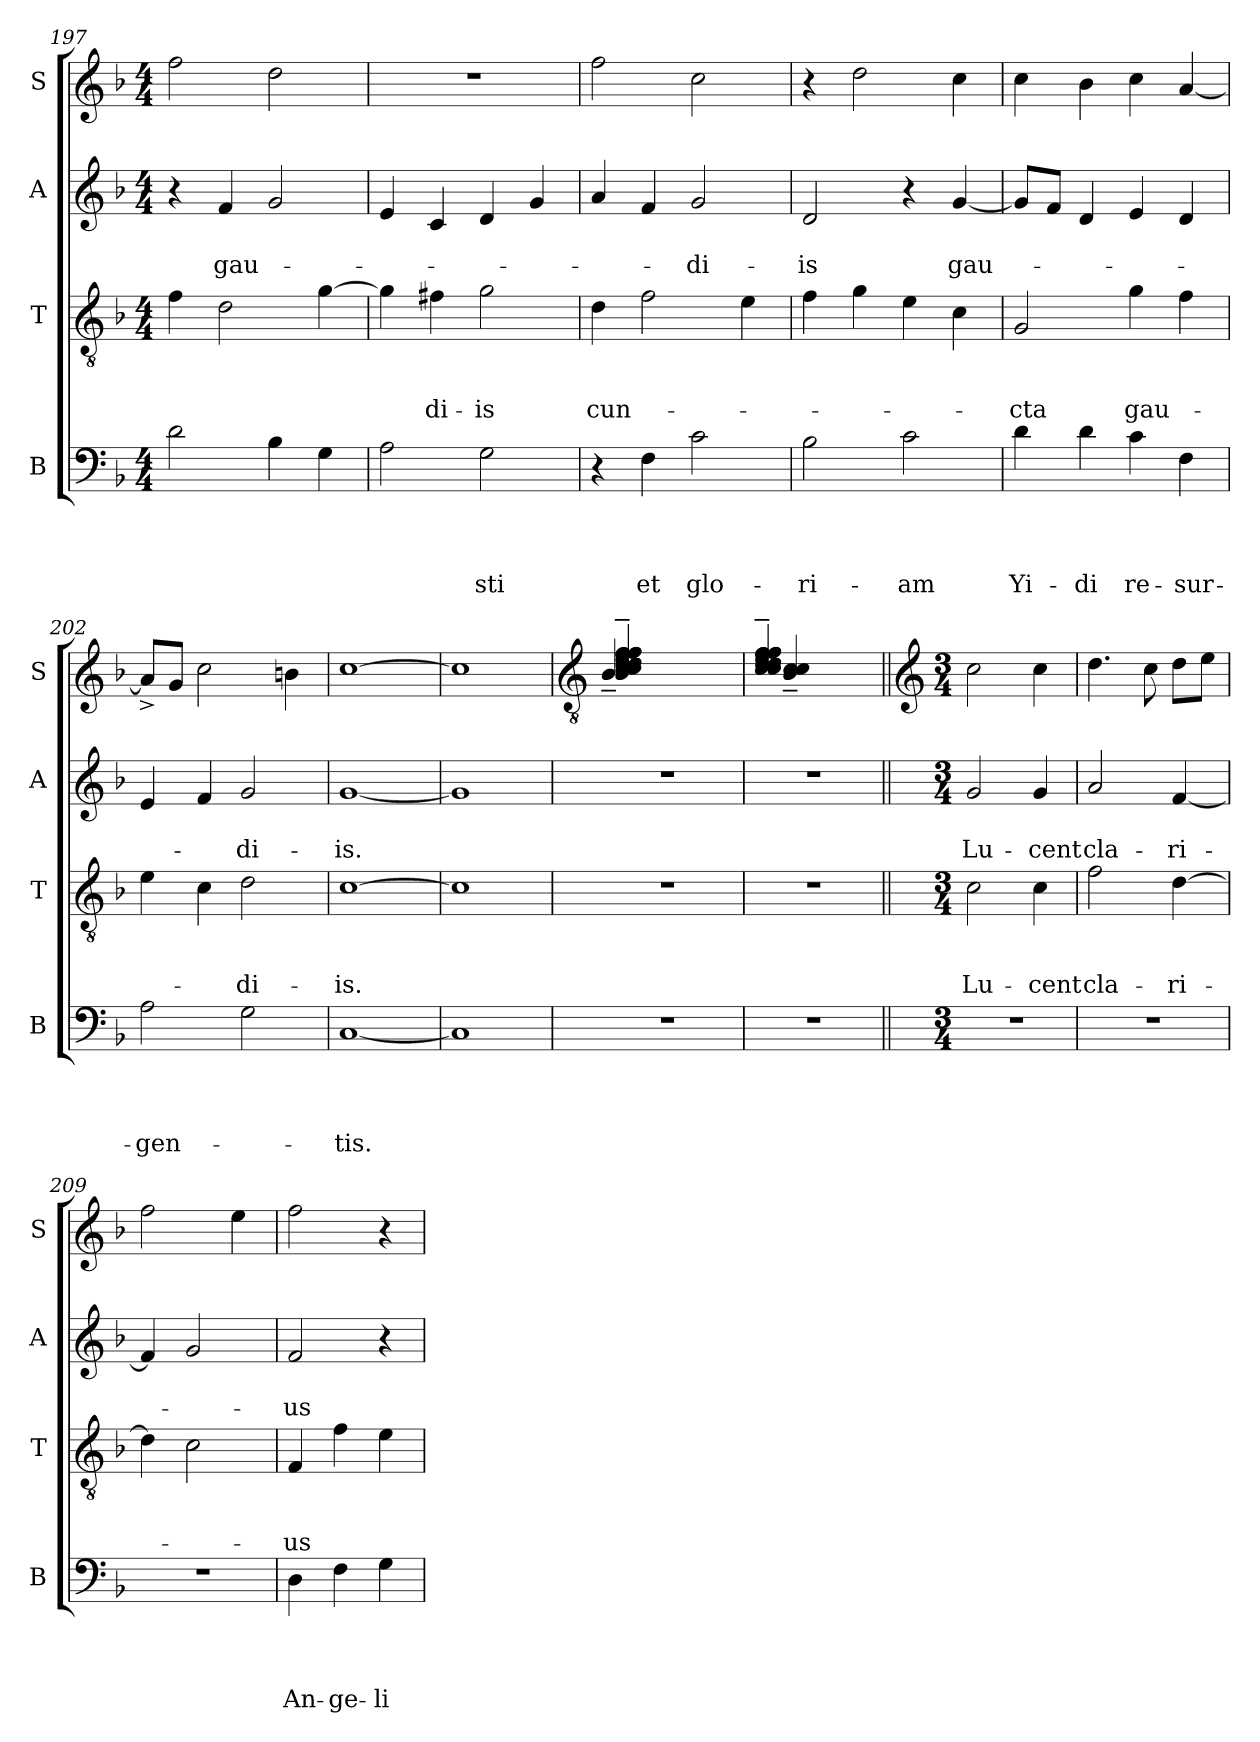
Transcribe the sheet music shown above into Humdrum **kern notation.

**kern	**text	**text	**text	**text	**kern	**text	**text	**text	**kern	**text	**text	**kern
*part4	*part4	*part4	*part4	*part4	*part3	*part3	*part3	*part3	*part2	*part2	*part2	*part1
*staff4	*staff4	*staff4	*staff4	*staff4	*staff3	*staff3	*staff3	*staff3	*staff2	*staff2	*staff2	*staff1
*I"B	*	*	*	*	*I"T	*	*	*	*I"A	*	*	*I"S
*I'B	*	*	*	*	*I'T	*	*	*	*I'A	*	*	*I'S
*clefF4	*	*	*	*	*clefGv2	*	*	*	*clefG2	*	*	*clefG2
*k[b-]	*	*	*	*	*k[b-]	*	*	*	*k[b-]	*	*	*k[b-]
*F:	*	*	*	*	*F:	*	*	*	*F:	*	*	*F:
*M4/4	*	*	*	*	*M4/4	*	*	*	*M4/4	*	*	*M4/4
=197	=197	=197	=197	=197	=197	=197	=197	=197	=197	=197	=197	=197
2d\	.	.	.	.	4f\	.	.	.	4r	.	.	2ff\
!	!	!	!	!	!	!	!	!	!	!	!LO:LY:b	!
.	.	.	.	.	2d\	.	.	.	4f/	.	gau-	.
4B-\	.	.	.	.	.	.	.	.	2g/	.	.	2dd\
4G\	.	.	.	.	[>4g\	.	.	.	.	.	.	.
!!LO:PB:g=z
=198	=198	=198	=198	=198	=198	=198	=198	=198	=198	=198	=198	=198
2A\	.	.	.	.	4g\]	.	.	.	4e/	.	.	1r
!	!	!	!	!	!	!	!	!LO:LY:b	!	!	!	!
.	.	.	.	.	4f#X\	.	.	-di-	4c/	.	.	.
!	!	!	!	!LO:LY:b	!	!	!	!LO:LY:b	!	!	!	!
2G\	.	.	.	-sti	2g\	.	.	-is	4d/	.	.	.
.	.	.	.	.	.	.	.	.	4g/	.	.	.
=199	=199	=199	=199	=199	=199	=199	=199	=199	=199	=199	=199	=199
!	!	!	!	!	!	!	!	!LO:LY:b	!	!	!	!
4r	.	.	.	.	4d\	.	.	cun-	4a/	.	.	2ff\
!	!	!	!	!LO:LY:b	!	!	!	!	!	!	!	!
4F\	.	.	.	et	2f\	.	.	.	4f/	.	.	.
!	!	!	!	!LO:LY:b	!	!	!	!	!	!	!LO:LY:b	!
2c\	.	.	.	glo-	.	.	.	.	2g/	.	-di-	2cc\
.	.	.	.	.	4e\	.	.	.	.	.	.	.
=200	=200	=200	=200	=200	=200	=200	=200	=200	=200	=200	=200	=200
!	!	!	!	!LO:LY:b	!	!	!	!	!	!	!LO:LY:b	!
2B-\	.	.	.	-ri-	4f\	.	.	.	2d/	.	-is	4r
.	.	.	.	.	4g\	.	.	.	.	.	.	2dd\
!	!	!	!	!LO:LY:b	!	!	!	!	!	!	!	!
2c\	.	.	.	-am	4e\	.	.	.	4r	.	.	.
!	!	!	!	!	!	!	!	!	!	!	!LO:LY:b	!
.	.	.	.	.	4c\	.	.	.	[<4g/	.	gau-	4cc\
=201	=201	=201	=201	=201	=201	=201	=201	=201	=201	=201	=201	=201
!	!	!	!	!LO:LY:b	!	!	!	!LO:LY:b	!	!	!	!
4d\	.	.	.	Yi-	2G/	.	.	-cta	8g/L]	.	.	4cc\
.	.	.	.	.	.	.	.	.	8f/J	.	.	.
!	!	!	!	!LO:LY:b	!	!	!	!	!	!	!	!
4d\	.	.	.	-di	.	.	.	.	4d/	.	.	4b-\
!	!	!	!	!LO:LY:b	!	!	!	!LO:LY:b	!	!	!	!
4c\	.	.	.	re-	4g\	.	.	gau-	4e/	.	.	4cc\
!	!	!	!	!LO:LY:b	!	!	!	!	!	!	!	!
4F\	.	.	.	-sur-	4f\	.	.	.	4d/	.	.	[<4a/
=202	=202	=202	=202	=202	=202	=202	=202	=202	=202	=202	=202	=202
!	!	!	!	!LO:LY:b	!	!	!	!	!	!	!	!
2A\	.	.	.	-gen-	4e\	.	.	.	4e/	.	.	8a^</L]
.	.	.	.	.	.	.	.	.	.	.	.	8g/J
.	.	.	.	.	4c\	.	.	.	4f/	.	.	2cc\
!	!	!	!	!	!	!	!	!LO:LY:b	!	!	!LO:LY:b	!
2G\	.	.	.	.	2d\	.	.	-di-	2g/	.	-di-	.
.	.	.	.	.	.	.	.	.	.	.	.	4bn\
=203	=203	=203	=203	=203	=203	=203	=203	=203	=203	=203	=203	=203
!	!	!	!	!LO:LY:b	!	!	!	!LO:LY:b	!	!	!LO:LY:b	!
[<1C	.	.	.	-tis.	[>1c	.	.	-is.	[<1g	.	-is.	[>1cc
=204	=204	=204	=204	=204	=204	=204	=204	=204	=204	=204	=204	=204
1C]	.	.	.	.	1c]	.	.	.	1g]	.	.	1cc]
!!LO:LB:g=z
=205	=205	=205	=205	=205	=205	=205	=205	=205	=205	=205	=205	=205
*	*	*	*	*	*	*	*	*	*	*	*	*clefGv2
*	*	*	*	*	*	*	*	*	*	*	*	*^
1r	.	.	.	.	1r	.	.	.	1r	.	.	4B-/~< 4c/~< 4c/~< 4d/~< 4d/~< 4d/~< 4e/~< 4f/~< 4f/~< 4f/~< 4f/~< 4f/~<	4B-~</
.	.	.	.	.	.	.	.	.	.	.	.	2.ryy	2.ryy
!!LO:LB:g=z	!!
=206	=206	=206	=206	=206	=206	=206	=206	=206	=206	=206	=206	=206	=206
1r	.	.	.	.	1r	.	.	.	1r	.	.	4c/~< 4c/~< 4c/~< 4d/~< 4d/~< 4d/~< 4e/~< 4f/~< 4f/~< 4f/~< 4f/~< 4f/~<	4B-/~< 4c/~< 4c/~<
.	.	.	.	.	.	.	.	.	.	.	.	2.ryy	2.ryy
*	*	*	*	*	*	*	*	*	*	*	*	*v	*v
!!LO:LB:g=z
=207||	=207||	=207||	=207||	=207||	=207||	=207||	=207||	=207||	=207||	=207||	=207||	=207||
*	*	*	*	*	*	*	*	*	*	*	*	*clefG2
*M3/4	*	*	*	*	*M3/4	*	*	*	*M3/4	*	*	*M3/4
*	*	*	*	*	*	*	*	*	*	*	*	*^
!LO:N:vis=1	!	!	!	!	!	!	!	!LO:LY:b	!	!	!LO:LY:b	!	!
*	*	*	*	*	*	*	*	*	*	*	*	*v	*v
2.r	.	.	.	.	2c\	.	.	Lu-	2g/	.	Lu-	2cc\
!	!	!	!	!	!	!	!	!LO:LY:b	!	!	!LO:LY:b	!
.	.	.	.	.	4c\	.	.	-cent	4g/	.	-cent	4cc\
=208	=208	=208	=208	=208	=208	=208	=208	=208	=208	=208	=208	=208
!LO:N:vis=1	!	!	!	!	!	!	!	!LO:LY:b	!	!	!LO:LY:b	!
2.r	.	.	.	.	2f\	.	.	cla-	2a/	.	cla-	4.dd\
.	.	.	.	.	.	.	.	.	.	.	.	8cc\
!	!	!	!	!	!	!	!	!LO:LY:b	!	!	!LO:LY:b	!
.	.	.	.	.	[>4d\	.	.	-ri-	[<4f/	.	-ri-	8dd\L
.	.	.	.	.	.	.	.	.	.	.	.	8ee\J
=209	=209	=209	=209	=209	=209	=209	=209	=209	=209	=209	=209	=209
!LO:N:vis=1	!	!	!	!	!	!	!	!	!	!	!	!
2.r	.	.	.	.	4d\]	.	.	.	4f/]	.	.	2ff\
.	.	.	.	.	2c\	.	.	.	2g/	.	.	.
.	.	.	.	.	.	.	.	.	.	.	.	4ee\
=210	=210	=210	=210	=210	=210	=210	=210	=210	=210	=210	=210	=210
!	!	!	!	!LO:LY:b	!	!	!	!LO:LY:b	!	!	!LO:LY:b	!
4D\	.	.	.	An-	4F/	.	.	-us	2f/	.	-us	2ff\
!	!	!	!	!LO:LY:b:rj	!	!	!	!	!	!	!	!
4F\	.	.	.	-ge-	4f\	.	.	.	.	.	.	.
!	!	!	!	!LO:LY:b	!	!	!	!	!	!	!	!
4G\	.	.	.	-li-	4e\	.	.	.	4r	.	.	4r
=	=	=	=	=	=	=	=	=	=	=	=	=
*-	*-	*-	*-	*-	*-	*-	*-	*-	*-	*-	*-	*-
